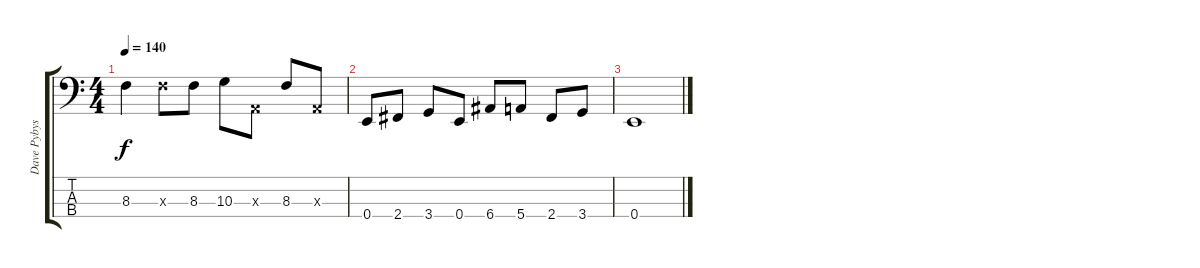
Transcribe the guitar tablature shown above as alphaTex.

\track ("Dave Pybys" "Dave Pybys") {instrument electricbassfinger}
\staff {score tabs}
\tuning (G2 D2 A1 E1) {hide}
\ts (4 4)
\tempo 140
\clef f4
\ks c
8.3.4{dy f} 8.3{x}.8 8.3.8 10.3.8 0.3{x}.8 8.3.8 0.3{x}.8 |
0.4.8 2.4.8 3.4.8 0.4.8 6.4.8 5.4.8 2.4.8 3.4.8 |
0.4.1
